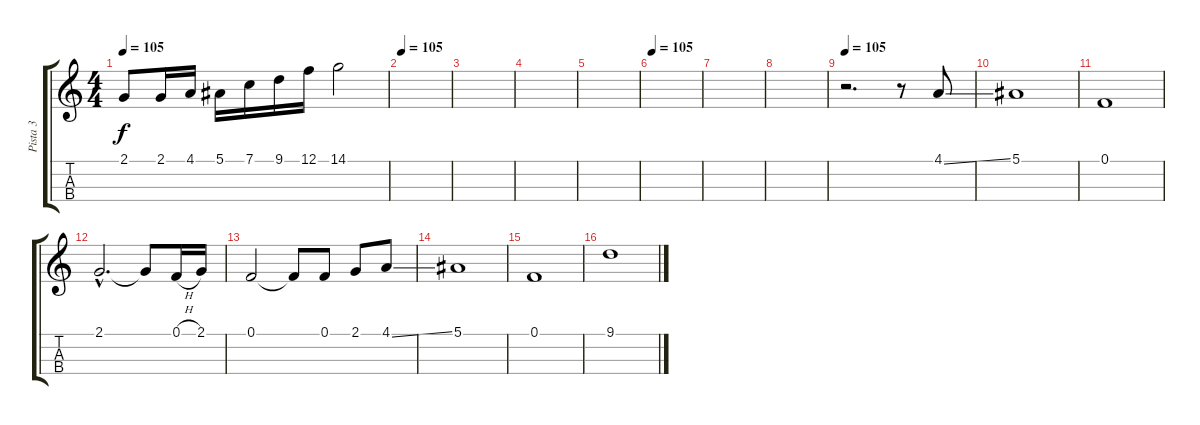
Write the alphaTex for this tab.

\track ("Pista 3" "Pista 3") {instrument violin}
\staff {score tabs}
\tuning (F4 C4 G3 D3) {hide}
\ts (4 4)
\tempo 105
\clef g2
\ks c
2.1.8{dy f} 2.1.16 4.1.16 5.1.16 7.1.16 9.1.16 12.1.16 14.1.2 |
\tempo 105
|
|
|
|
\tempo 105
|
|
|
\tempo 105
r.2{d} r.8 4.1{ss}.8 |
5.1.1 |
0.1.1 |
2.1{hac}.2{d} 2.1{t}.8 0.1{h}.16 2.1.16 |
0.1.2 0.1{t}.8 0.1.8 2.1.8 4.1{ss}.8 |
5.1.1 |
0.1.1 |
9.1.1
